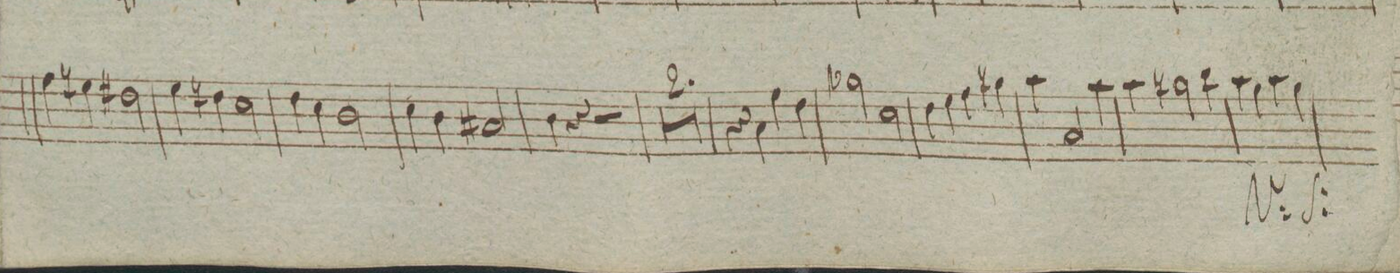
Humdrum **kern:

**kern	**dynam
*I"Fagoto 1mo	*
*clefF4	*
*k[]	*
*met(c|)	*
*M2/2	*
4A\	.
4Gn\	.
2F#X\	.
=176	=176
4G\	.
4Fn\	.
2E\	.
=177	=177
4F\	.
4E\	.
2D\	.
=178	=178
4E\	.
4D\	.
2C#X/	.
=179	=179
4D\	.
4r	.
2r	.
=180	=180
1r	.
=181	=181
1r	.
=182	=182
4r	.
4C\	.
4A\	.
4F\	.
=183	=183
2B-X\	.
2E\	.
=184	=184
4F\	.
4G\	.
4A\	.
4Bn\	.
=185	=185
4c\	.
2C/	.
4c\	.
=186	=186
4c\	.
2Bn\	.
4d\	.
=187	=187
4c\	.
4B\	.
4c\	.
4B\	.
=188	=188
*-	*-
